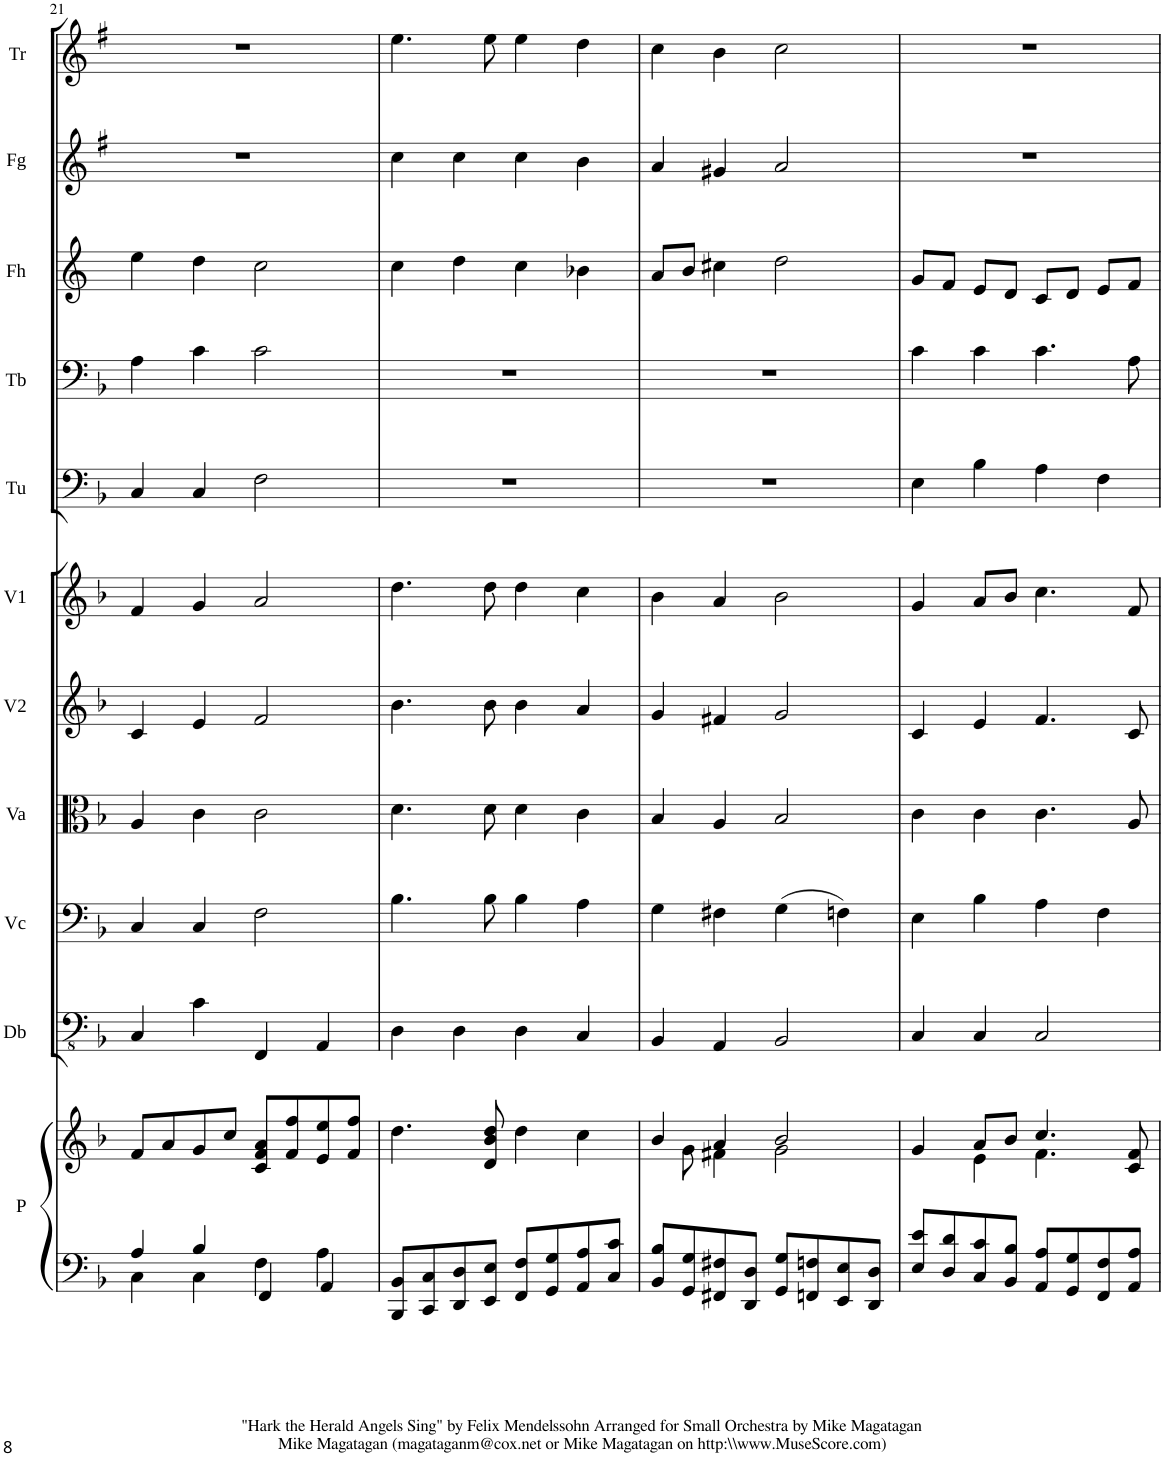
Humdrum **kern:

**kern	**kern	**kern	**kern	**kern	**kern	**kern	**kern	**kern	**kern	**kern	**kern
*part11	*part11	*part10	*part9	*part8	*part7	*part6	*part5	*part4	*part3	*part2	*part1
*staff12	*staff11	*staff10	*staff9	*staff8	*staff7	*staff6	*staff5	*staff4	*staff3	*staff2	*staff1
*I"Piano	*	*I"Bass	*I"Cello	*I"Viola	*I"Violin 2	*I"Violin 1	*I"F Tuba	*I"Trombone	*I"French Horn	*I"Flugelhorn	*I"Bb Trumpet
*I'P	*	*	*	*I'Va	*I'V2	*I'V1	*I'Tu	*I'Tb	*I'Fh	*I'Fg	*I'Tr
!!LO:PB:g=z
*clefF4	*clefG2	*clefFv4	*clefF4	*clefC3	*clefG2	*clefG2	*clefF4	*clefF4	*clefG2	*clefG2	*clefG2
*	*	*	*	*	*	*	*	*	*Trd4c7	*Trd1c2	*Trd1c2
*k[b-]	*k[b-]	*k[b-]	*k[b-]	*k[b-]	*k[b-]	*k[b-]	*k[b-]	*k[b-]	*k[]	*k[f#]	*k[f#]
*M4/4	*M4/4	*M4/4	*M4/4	*M4/4	*M4/4	*M4/4	*M4/4	*M4/4	*M4/4	*M4/4	*M4/4
*met(c)	*met(c)	*met(c)	*met(c)	*met(c)	*met(c)	*met(c)	*met(c)	*met(c)	*met(c)	*met(c)	*met(c)
=21	=21	=21	=21	=21	=21	=21	=21	=21	=21	=21	=21
*^	*	*	*	*	*	*	*	*	*	*	*
4A/	4C\	8f/L	4CC/	4C/	4A/	4c/	4f/	4C/	4A\	4ee\	1r	1r
.	.	8a/	.	.	.	.	.	.	.	.	.	.
4B-/	4C\	8g/	4C\	4C/	4c\	4e/	4g/	4C/	4c\	4dd\	.	.
.	.	8cc/J	.	.	.	.	.	.	.	.	.	.
4FF/	4F\	8c/ 8f/ 8a/L	4FFF/	2F\	2c\	2f/	2a/	2F\	2c\	2cc\	.	.
.	.	8f/ 8ff/	.	.	.	.	.	.	.	.	.	.
4AA/	4A\	8e/ 8ee/	4AAA/	.	.	.	.	.	.	.	.	.
.	.	8f/ 8ff/J	.	.	.	.	.	.	.	.	.	.
=22	=22	=22	=22	=22	=22	=22	=22	=22	=22	=22	=22	=22
1ryy	8BBB-/ 8BB-/L	4.dd\	4DD\	4.B-\	4.d\	4.b-\	4.dd\	1r	1r	4cc\	4cc\	4.ee\
.	8CC/ 8C/	.	.	.	.	.	.	.	.	.	.	.
.	8DD/ 8D/	.	4DD\	.	.	.	.	.	.	4dd\	4cc\	.
.	8EE/ 8E/J	8d/ 8b-/ 8dd/	.	8B-\	8d\	8b-\	8dd\	.	.	.	.	8ee\
.	8FF/ 8F/L	4dd\	4DD\	4B-\	4d\	4b-\	4dd\	.	.	4cc\	4cc\	4ee\
.	8GG/ 8G/	.	.	.	.	.	.	.	.	.	.	.
.	8AA/ 8A/	4cc\	4CC/	4A\	4c\	4a/	4cc\	.	.	4b-X\	4b\	4dd\
.	8C/ 8c/J	.	.	.	.	.	.	.	.	.	.	.
=23	=23	=23	=23	=23	=23	=23	=23	=23	=23	=23	=23	=23
*	*	*^	*	*	*	*	*	*	*	*	*	*
1ryy	8BB-/ 8B-/L	4b-/	8ryy	4BBB-/	4G\	4B-/	4g/	4b-\	1r	1r	8a/L	4a/	4cc\
.	8GG/ 8G/	.	8g\	.	.	.	.	.	.	.	8b/J	.	.
.	8FF#X/ 8F#X/	4a/	4f#X\	4AAA/	4F#X\	4A/	4f#X/	4a/	.	.	4cc#X\	4g#X/	4b\
.	8DD/ 8D/J	.	.	.	.	.	.	.	.	.	.	.	.
.	8GG/ 8G/L	2b-/	2g\	2BBB-/	(4G\	2B-/	2g/	2b-\	.	.	2dd\	2a/	2cc\
.	8FFn/ 8Fn/	.	.	.	.	.	.	.	.	.	.	.	.
.	8EE/ 8E/	.	.	.	4Fn\)	.	.	.	.	.	.	.	.
.	8DD/ 8D/J	.	.	.	.	.	.	.	.	.	.	.	.
=24	=24	=24	=24	=24	=24	=24	=24	=24	=24	=24	=24	=24	=24
1ryy	8E/ 8e/L	4g/	4ryy	4CC/	4E\	4c\	4c/	4g/	4E\	4c\	8g/L	1r	1r
.	8D/ 8d/	.	.	.	.	.	.	.	.	.	8f/J	.	.
.	8C/ 8c/	8a/L	4e\	4CC/	4B-\	4c\	4e/	8a/L	4B-\	4c\	8e/L	.	.
.	8BB-/ 8B-/J	8b-/J	.	.	.	.	.	8b-/J	.	.	8d/J	.	.
.	8AA/ 8A/L	4.cc/	4.f\	2CC/	4A\	4.c\	4.f/	4.cc\	4A\	4.c\	8c/L	.	.
.	8GG/ 8G/	.	.	.	.	.	.	.	.	.	8d/J	.	.
.	8FF/ 8F/	.	.	.	4F\	.	.	.	4F\	.	8e/L	.	.
.	8AA/ 8A/J	8c/ 8f/	8ryy	.	.	8A/	8c/	8f/	.	8A\	8f/J	.	.
*v	*v	*	*	*	*	*	*	*	*	*	*	*	*
*	*v	*v	*	*	*	*	*	*	*	*	*	*
=	=	=	=	=	=	=	=	=	=	=	=
*-	*-	*-	*-	*-	*-	*-	*-	*-	*-	*-	*-
